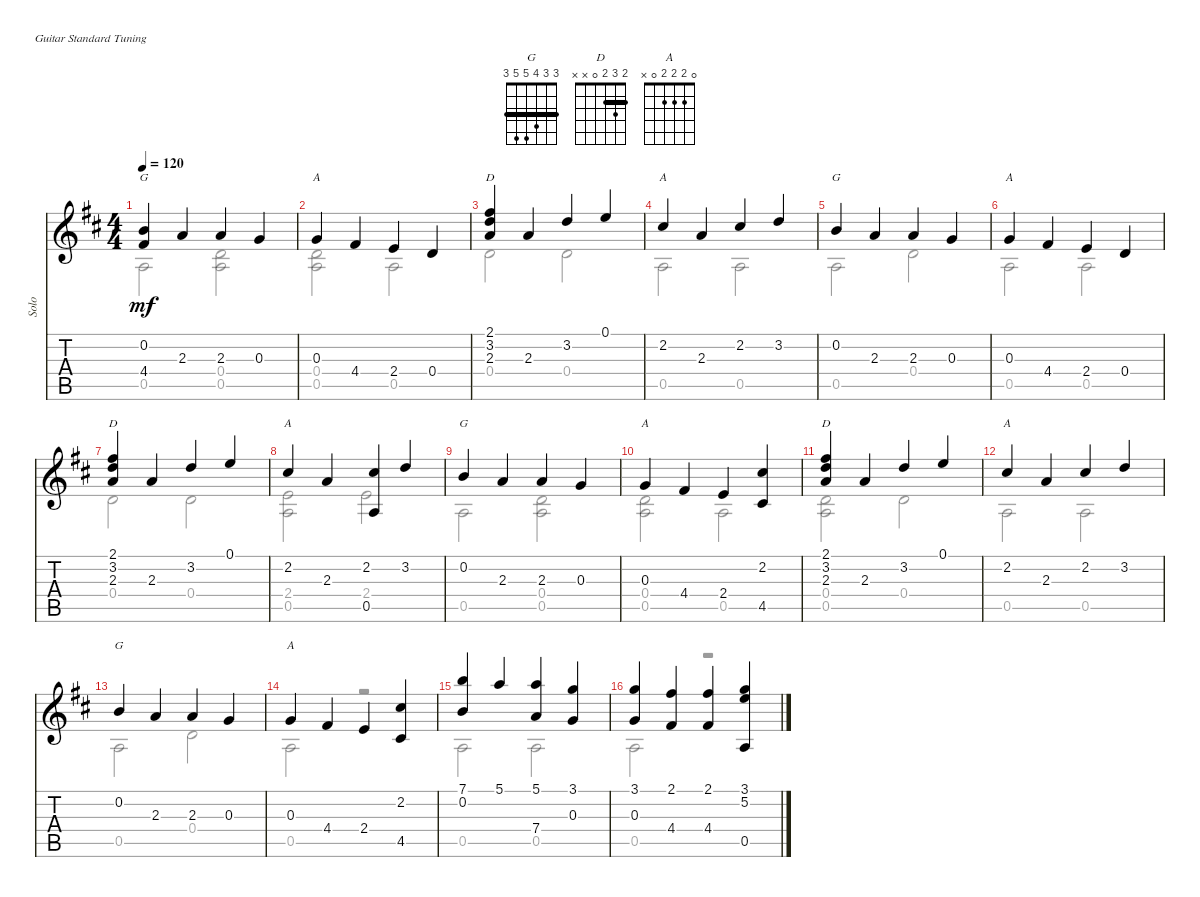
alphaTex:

\defaultSystemsLayout 4
\bracketExtendMode nobrackets
\firstSystemTrackNameMode fullname
\otherSystemsTrackNameOrientation horizontal
\track ("Solo" "S-Gt") {instrument acousticguitarnylon}
\staff {score tabs}
\tuning (E4 B3 G3 D3 A2 E2)
\chord ("G" 3 3 4 5 5 3) {barre (3 3)}
\chord ("D" 2 3 2 0 x x) {barre 2}
\chord ("A" 0 2 2 2 0 x)
\voice
\ts (4 4)
\tempo 120
\clef g2
\ks d
(0.2 4.4).4{ch "G" dy mf} 2.3.4 2.3.4 0.3.4 |
0.3.4{ch "A"} 4.4.4 2.4.4 0.4.4 |
(2.3 3.2 2.1).4{ch "D"} 2.3.4 3.2.4 0.1.4 |
2.2.4{ch "A"} 2.3.4 2.2.4 3.2.4 |
0.2.4{ch "G"} 2.3.4 2.3.4 0.3.4 |
0.3.4{ch "A"} 4.4.4 2.4.4 0.4.4 |
(2.1 3.2 2.3).4{ch "D"} 2.3.4 3.2.4 0.1.4 |
2.2.4{ch "A"} 2.3.4 (2.2 0.5).4 3.2.4 |
0.2.4{ch "G"} 2.3.4 2.3.4 0.3.4 |
0.3.4{ch "A"} 4.4.4 2.4.4 (4.5 2.2).4 |
(2.1 3.2 2.3).4{ch "D"} 2.3.4 3.2.4 0.1.4 |
2.2.4{ch "A"} 2.3.4 2.2.4 3.2.4 |
0.2.4{ch "G"} 2.3.4 2.3.4 0.3.4 |
0.3.4{ch "A"} 4.4.4 2.4.4 (4.5 2.2).4 |
(0.2 7.1).4 5.1.4 (5.1 7.4).4 (0.3 3.1).4 |
(3.1 0.3).4 (4.4 2.1).4 (4.4 2.1).4 (3.1 5.2 0.5).4
\voice
\clef g2
\ottava regular
\simile none
\ks d
0.5.2{dy mf} (0.4 0.5).2 |
(0.4 0.5).2 0.5.2 |
0.4.2 0.4.2 |
0.5.2 0.5.2 |
0.5.2 0.4.2 |
0.5.2 0.5.2 |
0.4.2 0.4.2 |
(2.4 0.5).2 2.4.2 |
0.5.2 (0.4 0.5).2 |
(0.4 0.5).2 0.5.2 |
(0.5 0.4).2 0.4.2 |
0.5.2 0.5.2 |
0.5.2 0.4.2 |
0.5.2 r.2 |
0.5.2 0.5.2 |
0.5.2 r.2
